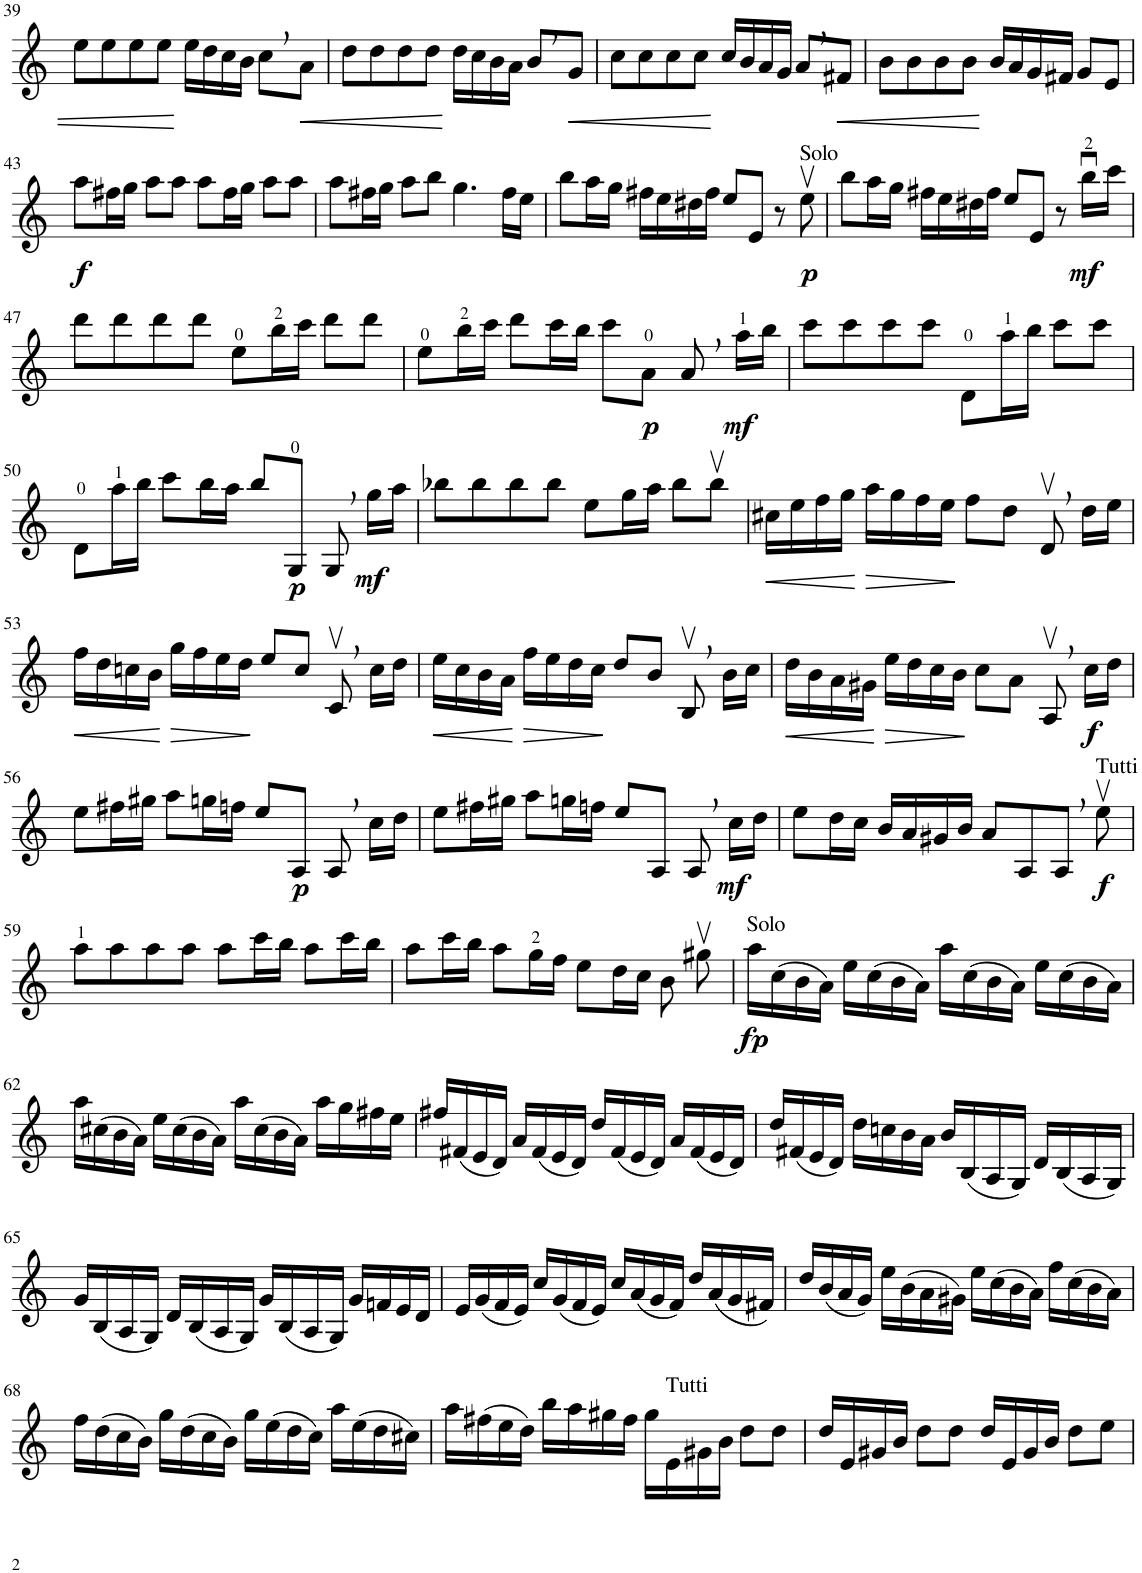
**kern	**dynam
*part1	*part1
*staff1	*staff1
*I"Violino	*
*I'Vln.	*
!!LO:PB:g=z
*clefG2	*
*k[]	*
*M4/4	*
=39	=39
8ee\L	.
8ee\	.
8ee\	.
8ee\J	.
16ee\LL	.
16dd\	.
16cc\	.
16b\JJ	.
8cc,\L	.
!	!LO:HP:b
8a\J	<
=40	=40
8dd\L	.
8dd\	.
8dd\	.
8dd\J	.
16dd\LL	[
16cc\	.
16b\	.
16a\JJ	.
8b,/L	.
!	!LO:HP:b
8g/J	<
=41	=41
8cc\L	.
8cc\	.
8cc\	.
8cc\J	.
16cc/LL	[
16b/	.
16a/	.
16g/JJ	.
8a,/L	.
!	!LO:HP:b
8f#X/J	<
=42	=42
8b\L	.
8b\	.
8b\	.
8b\J	.
16b/LL	[
16a/	.
16g/	.
16f#X/JJ	.
8g/L	.
8e/J	.
!!LO:LB:g=z
=43	=43
!	!LO:DY:b
8aa\L	f
16ff#X\L	.
16gg\JJ	.
8aa\L	.
8aa\J	.
8aa\L	.
16ff#\L	.
16gg\JJ	.
8aa\L	.
8aa\J	.
=44	=44
8aa\L	.
16ff#X\L	.
16gg\JJ	.
8aa\L	.
8bb\J	.
4.gg\	.
16ff#\LL	.
16ee\JJ	.
=45	=45
8bb\L	.
16aa\L	.
16gg\JJ	.
16ff#X\LL	.
16ee\	.
16dd#X\	.
16ff#\JJ	.
8ee/L	.
8e/J	.
8r	.
!LO:TX:a:t=Solo	!
!	!LO:DY:b
8eev\	p
=46	=46
8bb\L	.
16aa\L	.
16gg\JJ	.
16ff#X\LL	.
16ee\	.
16dd#X\	.
16ff#\JJ	.
8ee/L	.
8e/J	.
8r	.
!	!LO:DY:b
16bbu\LL	mf
16ccc\JJ	.
!!LO:LB:g=z
=47	=47
8ddd\L	.
8ddd\	.
8ddd\	.
8ddd\J	.
8ee\L	.
16bb\L	.
16ccc\JJ	.
8ddd\L	.
8ddd\J	.
=48	=48
8ee\L	.
16bb\L	.
16ccc\JJ	.
8ddd\L	.
16ccc\L	.
16bb\JJ	.
8ccc\L	.
!	!LO:DY:b
8a\J	p
8a,/	.
!	!LO:DY:b
16aa\LL	mf
16bb\JJ	.
=49	=49
8ccc\L	.
8ccc\	.
8ccc\	.
8ccc\J	.
8d\L	.
16aa\L	.
16bb\JJ	.
8ccc\L	.
8ccc\J	.
!!LO:LB:g=z
=50	=50
8d\L	.
16aa\L	.
16bb\JJ	.
8ccc\L	.
16bb\L	.
16aa\JJ	.
8bb/L	.
!	!LO:DY:b
8G/J	p
8G,/	.
!	!LO:DY:b
16gg\LL	mf
16aa\JJ	.
=51	=51
8bb-X\L	.
8bb-\	.
8bb-\	.
8bb-\J	.
8ee\L	.
16gg\L	.
16aa\JJ	.
8bb-\L	.
8bb-v\J	.
=52	=52
!	!LO:HP:b
16cc#X\LL	<
16ee\	.
16ff\	.
16gg\JJ	.
!	!LO:HP:n=1:b
16aa\LL	[ >
16gg\	.
16ff\	.
16ee\JJ	.
8ff\L	]
8dd\J	.
8dv,/	.
16dd\LL	.
16ee\JJ	.
!!LO:LB:g=z
=53	=53
!	!LO:HP:b
16ff\LL	<
16dd\	.
16ccn\	.
16b\JJ	.
!	!LO:HP:n=1:b
16gg\LL	[ >
16ff\	.
16ee\	.
16dd\JJ	.
8ee/L	]
8cc/J	.
8cv,/	.
16cc\LL	.
16dd\JJ	.
=54	=54
!	!LO:HP:b
16ee\LL	<
16cc\	.
16b\	.
16a\JJ	.
!	!LO:HP:n=1:b
16ff\LL	[ >
16ee\	.
16dd\	.
16cc\JJ	.
8dd/L	]
8b/J	.
8Bv,/	.
16b\LL	.
16cc\JJ	.
=55	=55
!	!LO:HP:b
16dd\LL	<
16b\	.
16a\	.
16g#X\JJ	.
!	!LO:HP:n=1:b
16ee\LL	[ >
16dd\	.
16cc\	.
16b\JJ	.
8cc\L	]
8a\J	.
8Av,/	.
!	!LO:DY:b
16cc\LL	f
16dd\JJ	.
!!LO:LB:g=z
=56	=56
8ee\L	.
16ff#X\L	.
16gg#X\JJ	.
8aa\L	.
16ggn\L	.
16ffn\JJ	.
8ee/L	.
!	!LO:DY:b
8A/J	p
8A,/	.
16cc\LL	.
16dd\JJ	.
=57	=57
8ee\L	.
16ff#X\L	.
16gg#X\JJ	.
8aa\L	.
16ggn\L	.
16ffn\JJ	.
8ee/L	.
8A/J	.
8A,/	.
!	!LO:DY:b
16cc\LL	mf
16dd\JJ	.
=58	=58
8ee\L	.
16dd\L	.
16cc\JJ	.
16b/LL	.
16a/	.
16g#X/	.
16b/JJ	.
8a/L	.
8A/	.
8A,/J	.
!LO:TX:a:t=Tutti	!
!	!LO:DY:b
8eev\	f
!!LO:LB:g=z
=59	=59
8aa\L	.
8aa\	.
8aa\	.
8aa\J	.
8aa\L	.
16ccc\L	.
16bb\JJ	.
8aa\L	.
16ccc\L	.
16bb\JJ	.
=60	=60
8aa\L	.
16ccc\L	.
16bb\JJ	.
8aa\L	.
16gg\L	.
16ff\JJ	.
8ee\L	.
16dd\L	.
16cc\JJ	.
8b\	.
8gg#Xv\	.
=61	=61
!LO:TX:a:t=Solo	!
!	!LO:DY:b
16aa\LL	fp
(16cc\	.
16b\	.
16a\JJ)	.
16ee\LL	.
(16cc\	.
16b\	.
16a\JJ)	.
16aa\LL	.
(16cc\	.
16b\	.
16a\JJ)	.
16ee\LL	.
(16cc\	.
16b\	.
16a\JJ)	.
!!LO:LB:g=z
=62	=62
16aa\LL	.
(16cc#X\	.
16b\	.
16a\JJ)	.
16ee\LL	.
(16cc#\	.
16b\	.
16a\JJ)	.
16aa\LL	.
(16cc#\	.
16b\	.
16a\JJ)	.
16aa\LL	.
16gg\	.
16ff#X\	.
16ee\JJ	.
=63	=63
16ff#X/LL	.
(16f#X/	.
16e/	.
16d/JJ)	.
16a/LL	.
(16f#/	.
16e/	.
16d/JJ)	.
16dd/LL	.
(16f#/	.
16e/	.
16d/JJ)	.
16a/LL	.
(16f#/	.
16e/	.
16d/JJ)	.
=64	=64
16dd/LL	.
(16f#X/	.
16e/	.
16d/JJ)	.
16dd\LL	.
16ccn\	.
16b\	.
16a\JJ	.
16b/LL	.
(16B/	.
16A/	.
16G/JJ)	.
16d/LL	.
(16B/	.
16A/	.
16G/JJ)	.
!!LO:LB:g=z
=65	=65
16g/LL	.
(16B/	.
16A/	.
16G/JJ)	.
16d/LL	.
(16B/	.
16A/	.
16G/JJ)	.
16g/LL	.
(16B/	.
16A/	.
16G/JJ)	.
16g/LL	.
16fn/	.
16e/	.
16d/JJ	.
=66	=66
16e/LL	.
(16g/	.
16f/	.
16e/JJ)	.
16cc/LL	.
(16g/	.
16f/	.
16e/JJ)	.
16cc/LL	.
(16a/	.
16g/	.
16f/JJ)	.
16dd/LL	.
(16a/	.
16g/	.
16f#X/JJ)	.
=67	=67
16dd/LL	.
(16b/	.
16a/	.
16g/JJ)	.
16ee\LL	.
(16b\	.
16a\	.
16g#X\JJ)	.
16ee\LL	.
(16cc\	.
16b\	.
16a\JJ)	.
16ff\LL	.
(16cc\	.
16b\	.
16a\JJ)	.
!!LO:LB:g=z
=68	=68
16ff\LL	.
(16dd\	.
16cc\	.
16b\JJ)	.
16gg\LL	.
(16dd\	.
16cc\	.
16b\JJ)	.
16gg\LL	.
(16ee\	.
16dd\	.
16cc\JJ)	.
16aa\LL	.
(16ee\	.
16dd\	.
16cc#X\JJ)	.
=69	=69
16aa\LL	.
(16ff#X\	.
16ee\	.
16dd\JJ)	.
16bb\LL	.
16aa\	.
16gg#X\	.
16ff#\JJ	.
16gg#\LL	.
!LO:TX:a:t=Tutti	!
16e\	.
16g#X\	.
16b\JJ	.
8dd\L	.
8dd\J	.
=70	=70
16dd/LL	.
16e/	.
16g#X/	.
16b/JJ	.
8dd\L	.
8dd\J	.
16dd/LL	.
16e/	.
16g#/	.
16b/JJ	.
8dd\L	.
8ee\J	.
=	=
*-	*-
